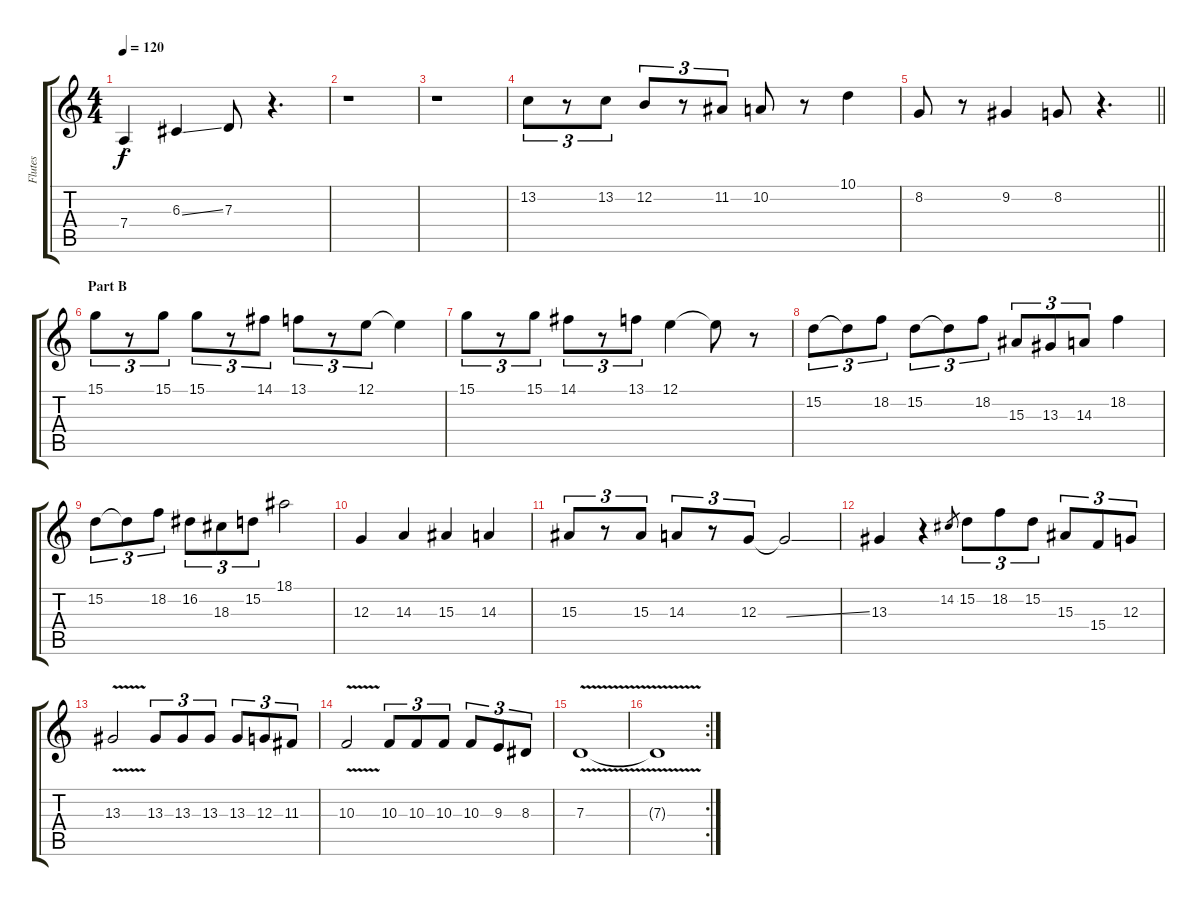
\track ("Flutes" "Flutes") {instrument flute}
\staff {score tabs}
\tuning (E4 B3 G3 D3 A2 E2) {hide}
\ts (4 4)
\tempo 120
\clef g2
\ks c
7.4{st}.4{dy f} 6.3{ss}.4 7.3.8 r.4{d} |
r.1 |
r.1 |
13.2.8{tu (3 2)} r.8{tu (3 2)} 13.2.8{tu (3 2)} 12.2.8{tu (3 2)} r.8{tu (3 2)} 11.2.8{tu (3 2)} 10.2.8 r.8 10.1.4 |
\barLineRight lightlight
8.2.8 r.8 9.2.4 8.2.8 r.4{d} |
\section ("" "Part B")
15.1.8{tu (3 2)} r.8{tu (3 2)} 15.1.8{tu (3 2)} 15.1.8{tu (3 2)} r.8{tu (3 2)} 14.1.8{tu (3 2)} 13.1.8{tu (3 2)} r.8{tu (3 2)} 12.1.8{tu (3 2)} 12.1{t}.4 |
15.1.8{tu (3 2)} r.8{tu (3 2)} 15.1.8{tu (3 2)} 14.1.8{tu (3 2)} r.8{tu (3 2)} 13.1.8{tu (3 2)} 12.1.4 12.1{t}.8 r.8 |
15.2.8{tu (3 2)} 15.2{t}.8{tu (3 2)} 18.2.8{tu (3 2)} 15.2.8{tu (3 2)} 15.2{t}.8{tu (3 2)} 18.2.8{tu (3 2)} 15.3.8{tu (3 2)} 13.3.8{tu (3 2)} 14.3.8{tu (3 2)} 18.2.4 |
15.2.8{tu (3 2)} 15.2{t}.8{tu (3 2)} 18.2.8{tu (3 2)} 16.2.8{tu (3 2)} 18.3.8{tu (3 2)} 15.2.8{tu (3 2)} 18.1.2 |
12.3.4 14.3.4 15.3.4 14.3.4 |
15.3.8{tu (3 2)} r.8{tu (3 2)} 15.3.8{tu (3 2)} 14.3.8{tu (3 2)} r.8{tu (3 2)} 12.3.8{tu (3 2)} 12.3{ss t}.2 |
13.3.4 r.4 14.2.8{gr} 15.2.8{tu (3 2)} 18.2.8{tu (3 2)} 15.2.8{tu (3 2)} 15.3.8{tu (3 2)} 15.4.8{tu (3 2)} 12.3.8{tu (3 2)} |
13.3{v}.2 13.3.8{tu (3 2)} 13.3.8{tu (3 2)} 13.3.8{tu (3 2)} 13.3.8{tu (3 2)} 12.3.8{tu (3 2)} 11.3.8{tu (3 2)} |
10.3{v}.2 10.3.8{tu (3 2)} 10.3.8{tu (3 2)} 10.3.8{tu (3 2)} 10.3.8{tu (3 2)} 9.3.8{tu (3 2)} 8.3.8{tu (3 2)} |
7.3{v}.1 |
\rc 2
7.3{t}.1
